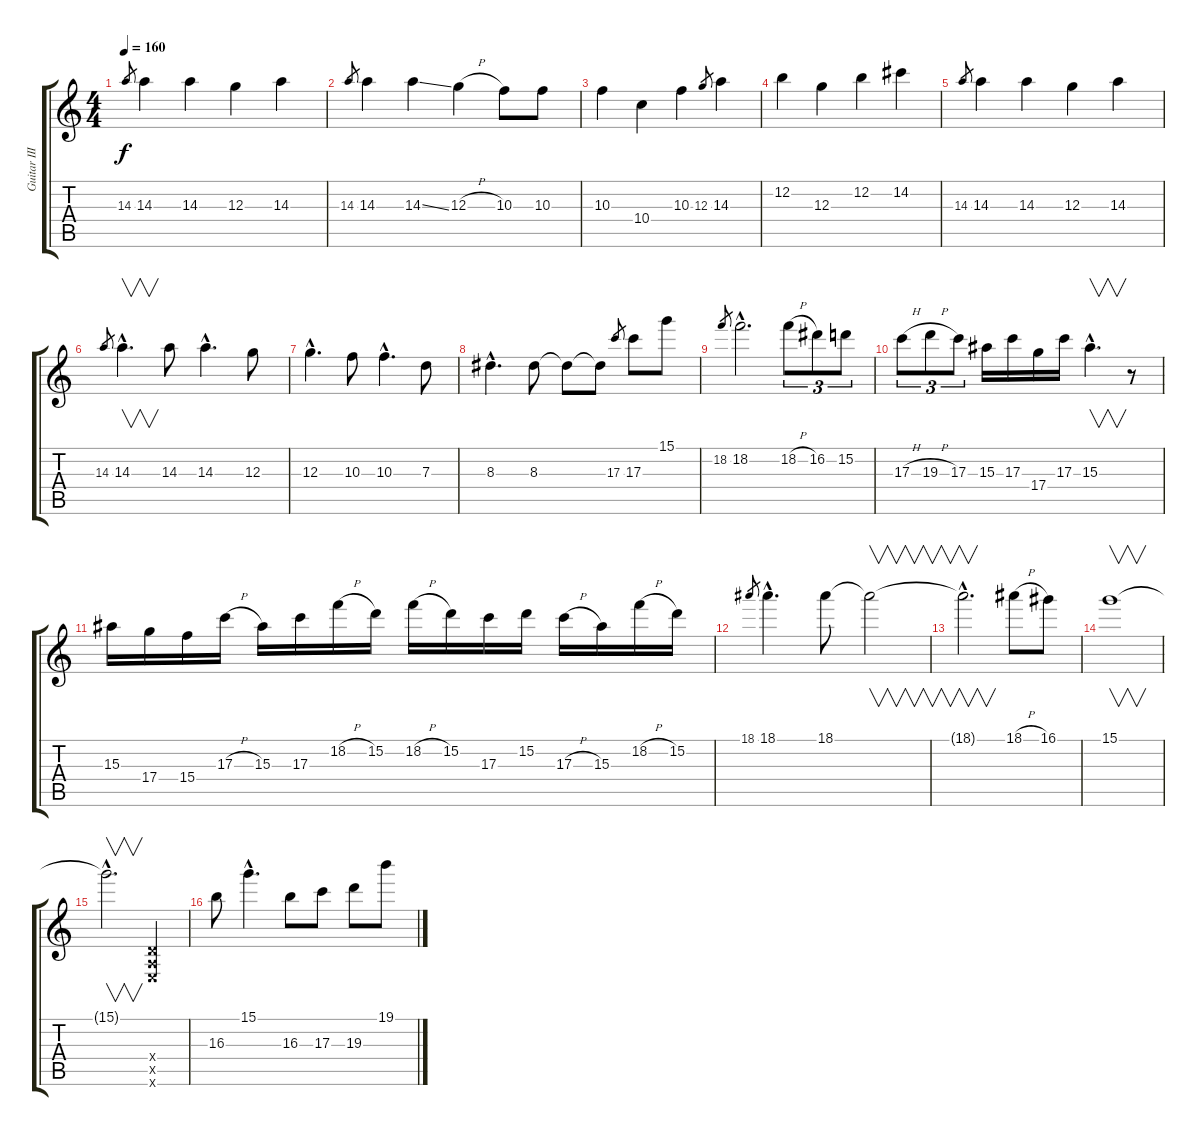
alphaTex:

\track ("Guitar III" "Guitar III") {instrument overdrivenguitar}
\staff {score tabs}
\tuning (E4 B3 G3 D3 A2 E2) {hide}
\ts (4 4)
\tempo 160
\clef g2
\ks c
14.3.8{gr dy f} 14.3.4 14.3.4 12.3.4 14.3.4 |
14.3.8{gr} 14.3.4 14.3{ss}.4 12.3{h}.4 10.3.8 10.3.8 |
10.3.4 10.4.4 10.3.4 12.3.8{gr} 14.3.4 |
12.2.4 12.3.4 12.2.4 14.2.4 |
14.3.8{gr} 14.3.4 14.3.4 12.3.4 14.3.4 |
14.3.8{gr} 14.3{hac}.4{v d} 14.3.8 14.3{hac}.4{d} 12.3.8 |
12.3{hac}.4{d} 10.3.8 10.3{hac}.4{d} 7.3.8 |
8.3{hac}.4{d} 8.3.8 8.3{t}.8 8.3{t}.8 17.3.8{gr} 17.3.8 15.1.8 |
18.2.8{gr} 18.2{hac}.2{d} 18.2{h}.8{tu (3 2)} 16.2.8{tu (3 2)} 15.2.8{tu (3 2)} |
17.3{h}.8{tu (3 2)} 19.3{h}.8{tu (3 2)} 17.3.8{tu (3 2)} 15.3.16 17.3.16 17.4.16 17.3.16 15.3{hac}.4{v d} r.8 |
15.3.16 17.4.16 15.4.16 17.3{h}.16 15.3.16 17.3.16 18.2{h}.16 15.2.16 18.2{h}.16 15.2.16 17.3.16 15.2.16 17.3{h}.16 15.3.16 18.2{h}.16 15.2.16 |
18.1.8{gr} 18.1{hac}.4{d} 18.1.8 18.1{t}.2{v} |
18.1{hac t}.2{v d} 18.1{h}.8 16.1.8 |
15.1.1{v} |
15.1{hac t}.2{v d} (0.4{x} 0.5{x} 0.6{x}).4 |
16.3.8 15.1{hac}.4{d} 16.3.8 17.3.8 19.3.8 19.1.8
